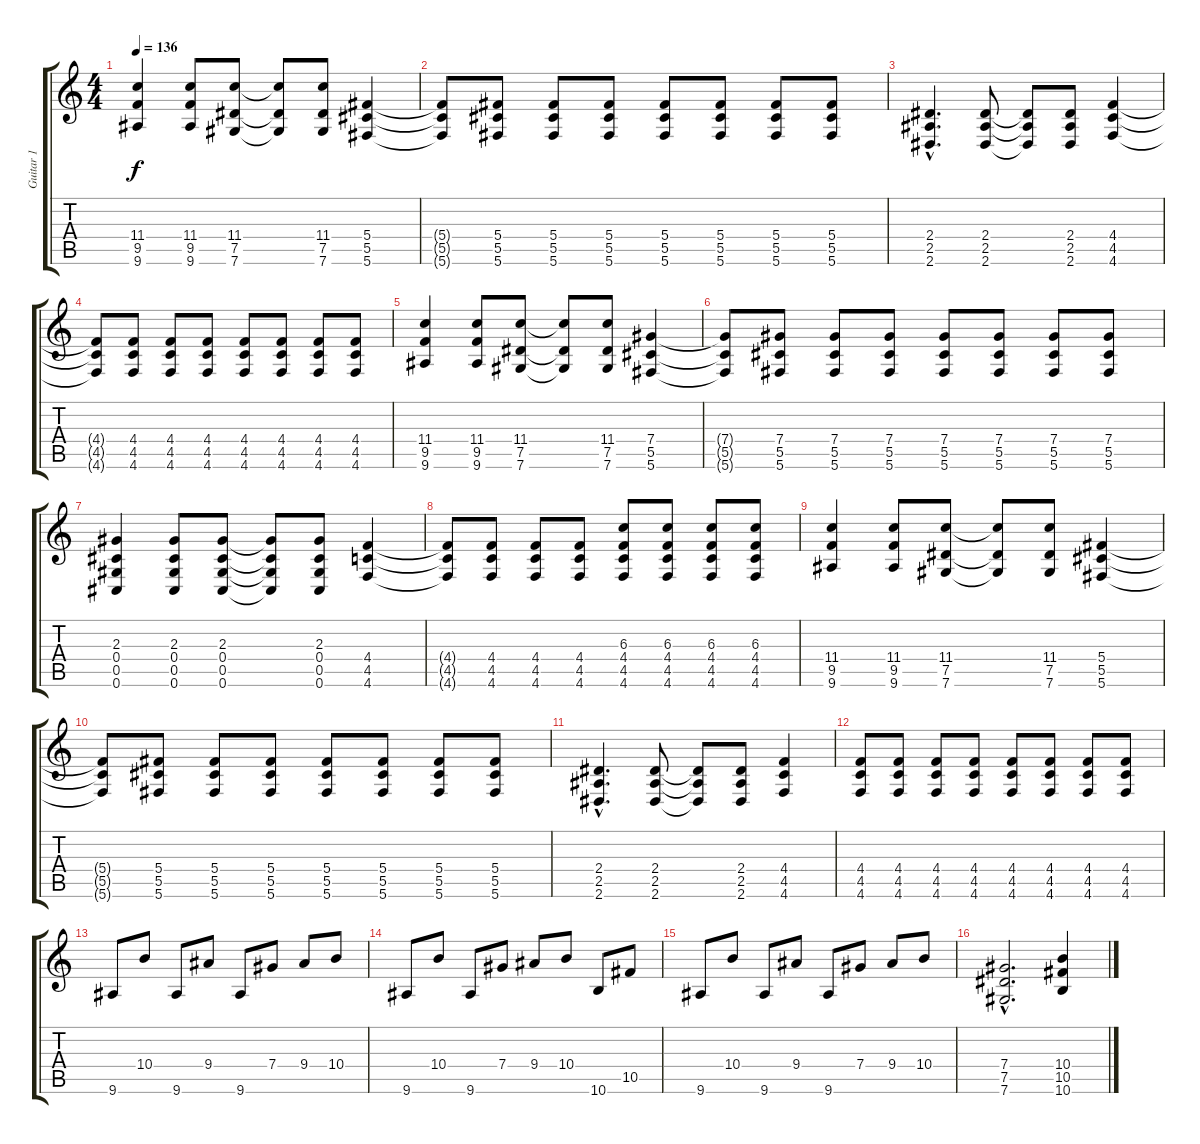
\track ("Guitar 1" "Guitar 1") {instrument distortionguitar}
\staff {score tabs}
\tuning (Eb4 Bb3 Gb3 Db3 Ab2 Db2) {hide}
\ts (4 4)
\tempo 136
\clef g2
\ks c
(11.4 9.5 9.6).4{dy f} (11.4 9.5 9.6).8 (11.4 7.5 7.6).8 (11.4{t} 7.5{t} 7.6{t}).8 (11.4 7.5 7.6).8 (5.4 5.5 5.6).4 |
(5.4{t} 5.5{t} 5.6{t}).8 (5.4 5.5 5.6).8 (5.4 5.5 5.6).8 (5.4 5.5 5.6).8 (5.4 5.5 5.6).8 (5.4 5.5 5.6).8 (5.4 5.5 5.6).8 (5.4 5.5 5.6).8 |
(2.4{hac} 2.5{hac} 2.6{hac}).4{d} (2.4 2.5 2.6).8 (2.4{t} 2.5{t} 2.6{t}).8 (2.4 2.5 2.6).8 (4.4 4.5 4.6).4 |
(4.4{t} 4.5{t} 4.6{t}).8 (4.4 4.5 4.6).8 (4.4 4.5 4.6).8 (4.4 4.5 4.6).8 (4.4 4.5 4.6).8 (4.4 4.5 4.6).8 (4.4 4.5 4.6).8 (4.4 4.5 4.6).8 |
(11.4 9.5 9.6).4 (11.4 9.5 9.6).8 (11.4 7.5 7.6).8 (11.4{t} 7.5{t} 7.6{t}).8 (11.4 7.5 7.6).8 (7.4 5.5 5.6).4 |
(7.4{t} 5.5{t} 5.6{t}).8 (7.4 5.5 5.6).8 (7.4 5.5 5.6).8 (7.4 5.5 5.6).8 (7.4 5.5 5.6).8 (7.4 5.5 5.6).8 (7.4 5.5 5.6).8 (7.4 5.5 5.6).8 |
(2.3 0.4 0.5 0.6).4 (2.3 0.4 0.5 0.6).8 (2.3 0.4 0.5 0.6).8 (2.3{t} 0.4{t} 0.5{t} 0.6{t}).8 (2.3 0.4 0.5 0.6).8 (4.4 4.5 4.6).4 |
(4.4{t} 4.5{t} 4.6{t}).8 (4.4 4.5 4.6).8 (4.4 4.5 4.6).8 (4.4 4.5 4.6).8 (6.3 4.4 4.5 4.6).8 (6.3 4.4 4.5 4.6).8 (6.3 4.4 4.5 4.6).8 (6.3 4.4 4.5 4.6).8 |
(11.4 9.5 9.6).4 (11.4 9.5 9.6).8 (11.4 7.5 7.6).8 (11.4{t} 7.5{t} 7.6{t}).8 (11.4 7.5 7.6).8 (5.4 5.5 5.6).4 |
(5.4{t} 5.5{t} 5.6{t}).8 (5.4 5.5 5.6).8 (5.4 5.5 5.6).8 (5.4 5.5 5.6).8 (5.4 5.5 5.6).8 (5.4 5.5 5.6).8 (5.4 5.5 5.6).8 (5.4 5.5 5.6).8 |
(2.4{hac} 2.5{hac} 2.6{hac}).4{d} (2.4 2.5 2.6).8 (2.4{t} 2.5{t} 2.6{t}).8 (2.4 2.5 2.6).8 (4.4 4.5 4.6).4 |
(4.4 4.5 4.6).8 (4.4 4.5 4.6).8 (4.4 4.5 4.6).8 (4.4 4.5 4.6).8 (4.4 4.5 4.6).8 (4.4 4.5 4.6).8 (4.4 4.5 4.6).8 (4.4 4.5 4.6).8 |
9.6.8 10.4.8 9.6.8 9.4.8 9.6.8 7.4.8 9.4.8 10.4.8 |
9.6.8 10.4.8 9.6.8 7.4.8 9.4.8 10.4.8 10.6.8 10.5.8 |
9.6.8 10.4.8 9.6.8 9.4.8 9.6.8 7.4.8 9.4.8 10.4.8 |
(7.4{hac} 7.5{hac} 7.6{hac}).2{d} (10.4 10.5 10.6).4
